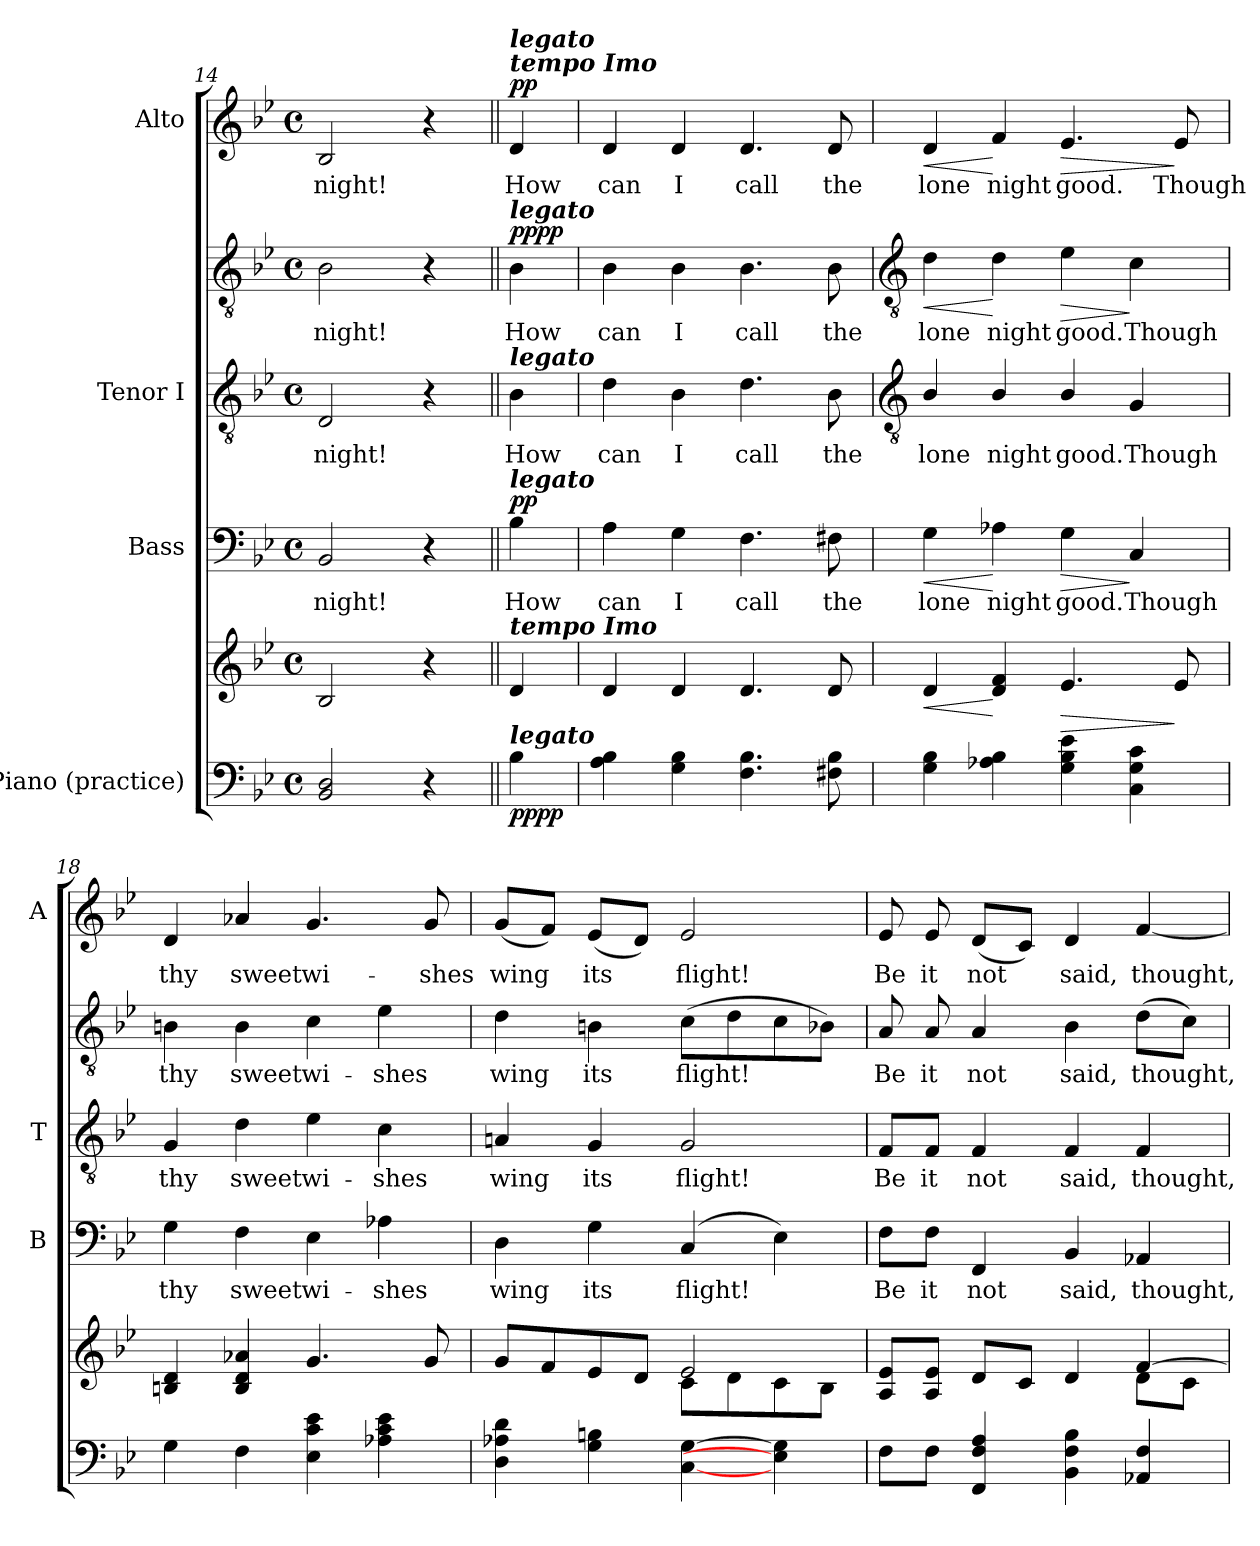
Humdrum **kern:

**kern	**kern	**dynam	**kern	**text	**dynam	**kern	**text	**kern	**text	**dynam	**kern	**text	**dynam
*part4	*part4	*part4	*part3	*part3	*part3	*part2	*part2	*part2	*part2	*part2	*part1	*part1	*part1
*staff6	*staff5	*staff5/6	*staff4	*staff4	*staff4	*staff3	*staff3	*staff2	*staff2	*staff2/3	*staff1	*staff1	*staff1
*I"Piano (practice)	*	*	*I"Bass	*	*	*I"Tenor I	*	*	*	*	*I"Alto	*	*
*	*	*	*I'B	*	*	*I'T	*	*	*	*	*I'A	*	*
*clefF4	*clefG2	*	*clefF4	*	*	*clefGv2	*	*clefGv2	*	*	*clefG2	*	*
*k[b-e-]	*k[b-e-]	*	*k[b-e-]	*	*	*k[b-e-]	*	*k[b-e-]	*	*	*k[b-e-]	*	*
*B-:	*B-:	*	*B-:	*	*	*B-:	*	*B-:	*	*	*B-:	*	*
*M4/4	*M4/4	*	*M4/4	*	*	*M4/4	*	*M4/4	*	*	*M4/4	*	*
*met(c)	*met(c)	*	*met(c)	*	*	*met(c)	*	*met(c)	*	*	*met(c)	*	*
=14	=14	=14	=14	=14	=14	=14	=14	=14	=14	=14	=14	=14	=14
*	*^	*	*	*	*	*	*	*	*	*	*	*	*
!	!	!	!	!	!LO:LY:b	!	!	!LO:LY:b	!	!LO:LY:b	!	!	!LO:LY:b	!
2BB- 2D	2B-	2.ryy	.	2BB-	-night!	.	2D	night!	2B-	-night!	.	2B-	night!	.
4r	4r	.	.	4r	.	.	4r	.	4r	.	.	4r	.	.
=15||	=15||	=15||	=15||	=15||	=15||	=15||	=15||	=15||	=15||	=15||	=15||	=15||	=15||	=15||
!	!	!	!	!	!	!	!	!	!	!	!	!LO:TX:a:Bi:t=tempo Imo	!	!
!	!	!	!	!	!	!	!	!	!	!	!	!LO:TX:a:Bi:t=legato	!	!
!	!	!	!	!	!	!	!	!	!LO:TX:a:Bi:t=legato	!	!	!	!	!
!	!	!	!	!	!	!	!LO:TX:a:Bi:t=legato	!	!	!	!	!	!	!
!	!	!	!	!LO:TX:a:Bi:t=legato	!	!	!	!	!	!	!	!	!	!
!	!LO:TX:a:Bi:t=tempo Imo	!	!	!	!	!	!	!	!	!	!	!	!	!
!LO:TX:a:Bi:t=legato	!	!	!	!	!	!	!	!	!	!	!	!	!	!
!	!	!	!LO:DY:b=2	!	!LO:LY:b	!	!	!LO:LY:b	!	!LO:LY:b	!	!	!LO:LY:b	!
!	!	!	!LO:DY:n=1:b	!	!	!LO:DY:b	!	!	!	!	!LO:DY:b=2	!	!	!
!	!	!	!	!	!	!	!	!	!	!	!LO:DY:n=1:b	!	!	!LO:DY:b
4B-	4d	4ryy	pp pp	4B-	How	pp	4B-	How	4B-	How	pp pp	4d	How	pp
=16	=16	=16	=16	=16	=16	=16	=16	=16	=16	=16	=16	=16	=16	=16
!	!	!	!	!	!LO:LY:b	!	!	!LO:LY:b	!	!LO:LY:b	!	!	!LO:LY:b	!
4A 4B-	4d	1ryy	.	4A	can	.	4d	can	4B-	can	.	4d	can	.
!	!	!	!	!	!LO:LY:b	!	!	!LO:LY:b	!	!LO:LY:b	!	!	!LO:LY:b	!
4G 4B-	4d	.	.	4G	I	.	4B-	I	4B-	I	.	4d	I	.
!	!	!	!	!	!LO:LY:b	!	!	!LO:LY:b	!	!LO:LY:b	!	!	!LO:LY:b	!
4.F 4.B-	4.d	.	.	4.F	call	.	4.d	call	4.B-	call	.	4.d	call	.
!	!	!	!	!	!LO:LY:b	!	!	!LO:LY:b	!	!LO:LY:b	!	!	!LO:LY:b	!
8F#X 8B-	8d	.	.	8F#X	the	.	8B-	the	8B-	the	.	8d	the	.
!!LO:LB:g=z
=17	=17	=17	=17	=17	=17	=17	=17	=17	=17	=17	=17	=17	=17	=17
*	*	*	*	*	*	*	*clefGv2	*	*clefGv2	*	*	*	*	*
!	!	!	!LO:HP:b	!	!LO:LY:b	!LO:HP:b	!	!LO:LY:b	!	!LO:LY:b	!LO:HP:b	!	!LO:LY:b	!LO:HP:b
4G 4B-	4d/	1ryy	<	4G	lone	<	4B-/	lone	4d	lone	<	4d	lone	<
!	!	!	!	!	!LO:LY:b	!	!	!LO:LY:b	!	!LO:LY:b	!	!	!LO:LY:b	!
4A-X 4B-	4d/ 4f/	.	[	4A-X	night	[	4B-/	night	4d	night	[	4f	night	[
!	!	!	!LO:HP:b	!	!LO:LY:b	!LO:HP:b	!	!LO:LY:b	!	!LO:LY:b	!LO:HP:b	!	!LO:LY:b	!LO:HP:b
4G 4B- 4e-	4.e-/	.	>	4G	good.	>	4B-/	good.	4e-	good.	>	4.e-	good.	>
!	!	!	!	!	!LO:LY:b	!	!	!LO:LY:b	!	!LO:LY:b	!	!	!	!
4C 4G 4c	.	.	.	4C	Though	]	4G	Though	4c	Though	]	.	.	.
!	!	!	!	!	!	!	!	!	!	!	!	!	!LO:LY:b	!
.	8e-/	.	]	.	.	.	.	.	.	.	.	8e-	Though	]
=18	=18	=18	=18	=18	=18	=18	=18	=18	=18	=18	=18	=18	=18	=18
!	!	!	!	!	!LO:LY:b	!	!	!LO:LY:b	!	!LO:LY:b	!	!	!LO:LY:b	!
4G	4Bn/ 4d/	1ryy	.	4G	thy	.	4G	thy	4Bn	thy	.	4d	thy	.
!	!	!	!	!	!LO:LY:b	!	!	!LO:LY:b	!	!LO:LY:b	!	!	!LO:LY:b	!
4F	4B/ 4d/ 4a-X/	.	.	4F	sweet	.	4d	sweet	4B	sweet	.	4a-X	sweet	.
!	!	!	!	!	!LO:LY:b	!	!	!LO:LY:b	!	!LO:LY:b	!	!	!LO:LY:b	!
4E- 4c 4e-	4.g/	.	.	4E-	wi-	.	4e-	wi-	4c	wi-	.	4.g	wi-	.
!	!	!	!	!	!LO:LY:b	!	!	!LO:LY:b	!	!LO:LY:b	!	!	!	!
4A-X 4c 4e-	.	.	.	4A-X	-shes	.	4c	-shes	4e-	-shes	.	.	.	.
!	!	!	!	!	!	!	!	!	!	!	!	!	!LO:LY:b	!
.	8g/	.	.	.	.	.	.	.	.	.	.	8g	-shes	.
=19	=19	=19	=19	=19	=19	=19	=19	=19	=19	=19	=19	=19	=19	=19
!	!	!	!	!	!LO:LY:b	!	!	!LO:LY:b	!	!LO:LY:b	!	!	!LO:LY:b	!
4D 4A-X 4d	8g/L	2ryy	.	4D	wing	.	4An	wing	4d	wing	.	(<8gL	wing	.
.	8f/	.	.	.	.	.	.	.	.	.	.	8fJ)	.	.
!	!	!	!	!	!LO:LY:b	!	!	!LO:LY:b	!	!LO:LY:b	!	!	!LO:LY:b	!
4G 4Bn	8e-/	.	.	4G	its	.	4G	its	4Bn	its	.	(<8e-L	its	.
.	8d/J	.	.	.	.	.	.	.	.	.	.	8dJ)	.	.
!	!	!	!	!	!LO:LY:b	!	!	!LO:LY:b	!	!LO:LY:b	!	!	!LO:LY:b	!
[4C [4G	2e-/	8c\L	.	(<4C	flight!	.	2G	flight!	(>8cL	flight!	.	2e-	flight!	.
.	.	8d\	.	.	.	.	.	.	8d	.	.	.	.	.
4E-] 4G]	.	8c\	.	4E-)	.	.	.	.	8c	.	.	.	.	.
.	.	8B-\J	.	.	.	.	.	.	8B-XJ)	.	.	.	.	.
=20	=20	=20	=20	=20	=20	=20	=20	=20	=20	=20	=20	=20	=20	=20
!	!	!	!	!	!LO:LY:b	!	!	!LO:LY:b	!	!LO:LY:b	!	!	!LO:LY:b	!
8FL	8A/ 8e-/L	2ryy	.	8F\L	Be	.	8F/L	Be	8A	Be	.	8e-	Be	.
!	!	!	!	!	!LO:LY:b	!	!	!LO:LY:b	!	!LO:LY:b	!	!	!LO:LY:b	!
8FJ	8A/ 8e-/J	.	.	8F\J	it	.	8F/J	it	8A	it	.	8e-	it	.
!	!	!	!	!	!LO:LY:b	!	!	!LO:LY:b	!	!LO:LY:b	!	!	!LO:LY:b	!
4FF 4F 4A	8d/L	.	.	4FF	not	.	4F	not	4A	not	.	(<8dL	not	.
.	8c/J	.	.	.	.	.	.	.	.	.	.	8cJ)	.	.
!	!	!	!	!	!LO:LY:b	!	!	!LO:LY:b	!	!LO:LY:b	!	!	!LO:LY:b	!
4BB- 4F 4B-	4d/	4ryy	.	4BB-	said,	.	4F	said,	4B-	said,	.	4d	said,	.
!	!	!	!	!	!LO:LY:b	!	!	!LO:LY:b	!	!LO:LY:b	!	!	!LO:LY:b	!
4AA-X 4F	[4f/	8d\L	.	4AA-X	thought,	.	4F	thought,	(>8dL	thought,	.	[4f	thought,	.
.	.	8c\J	.	.	.	.	.	.	8cJ)	.	.	.	.	.
*	*v	*v	*	*	*	*	*	*	*	*	*	*	*	*
=	=	=	=	=	=	=	=	=	=	=	=	=	=
*-	*-	*-	*-	*-	*-	*-	*-	*-	*-	*-	*-	*-	*-
